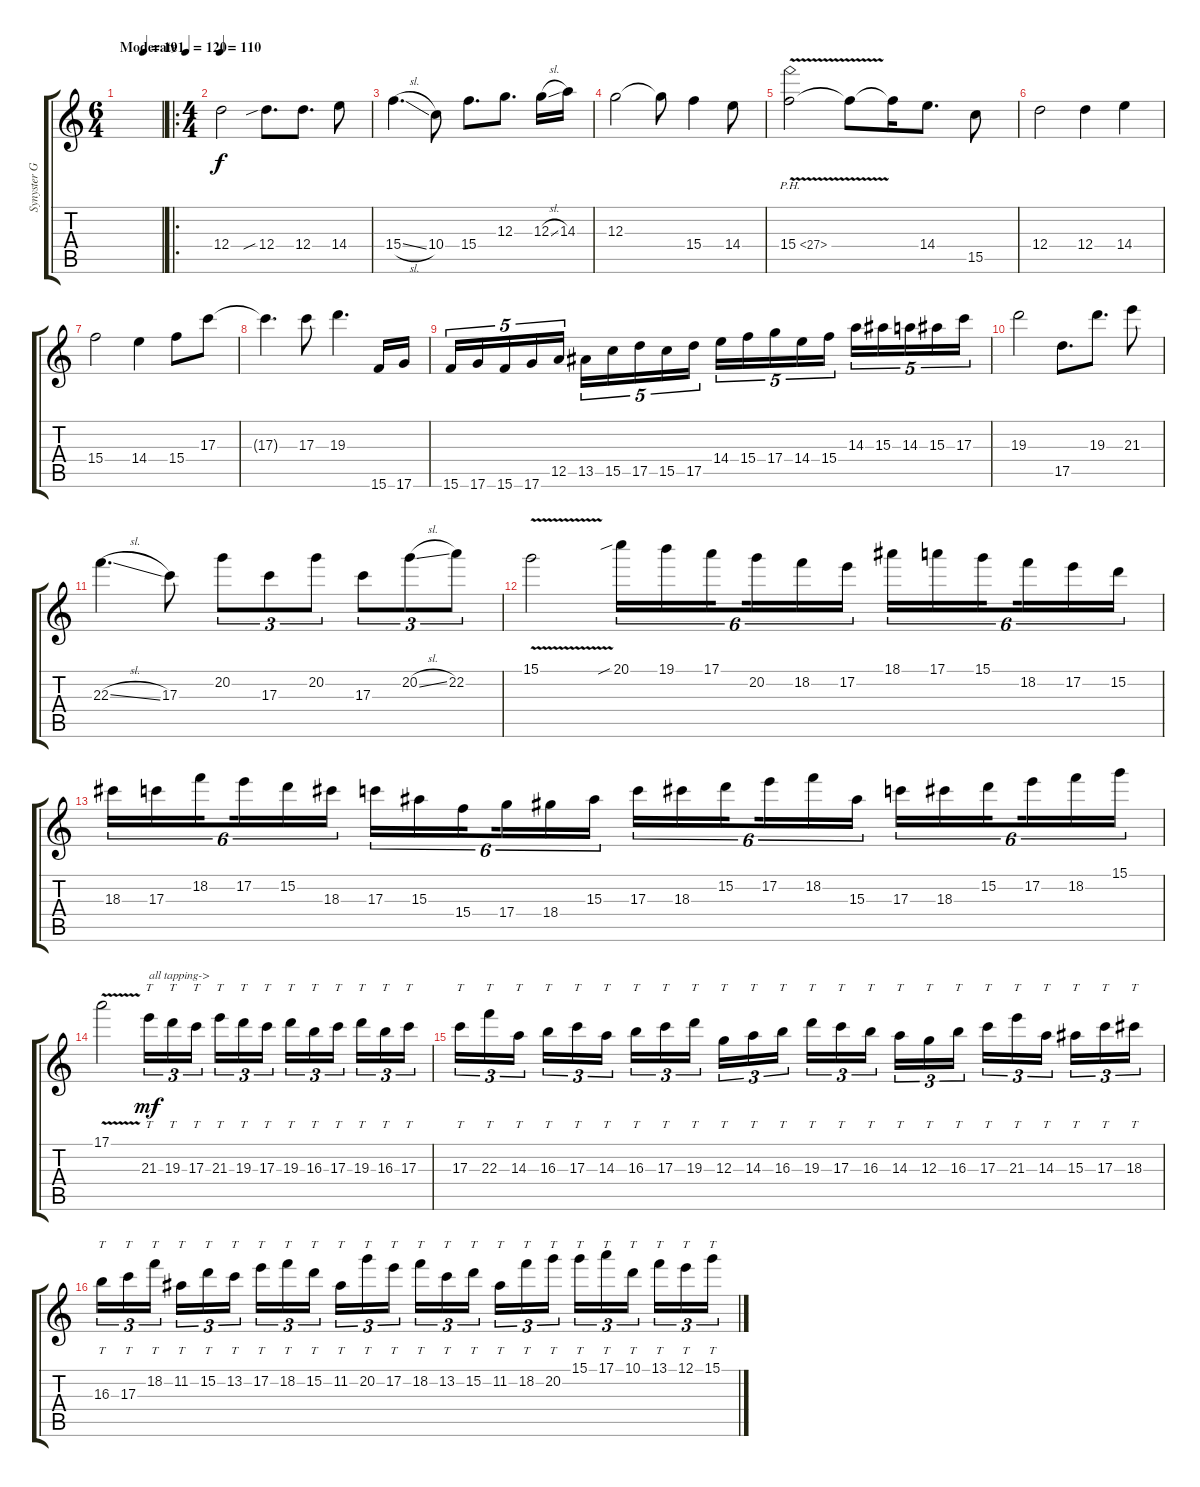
\track ("Synyster Gates" "Synyster G") {instrument distortionguitar}
\staff {score tabs}
\tuning (E4 B3 G3 D3 A2 D2) {hide}
\ts (6 4)
\tempo (120 "Moderate")
\tempo 137
\tempo (191 0.5833333333333334)
\tempo (120 "Moderate")
\clef g2
\ks c
|
\ro
\ts (4 4)
\tempo 110
12.4.2{volume 14 instrument overdrivenguitar} 12.4{sib}.8{d} 12.4.8{d} 14.4.8 |
15.4{sl}.4{d} 10.4.8 15.4.8{d} 12.3.8{d} 12.3{sl}.16 14.3.16 |
12.3.2 12.3{t}.8 15.4.4 14.4.8 |
15.4{ph 12 v}.2 15.4{t}.8 15.4{t}.16 14.4.8{d} 15.5.8 |
12.4.2 12.4.4 14.4.4 |
15.4.2 14.4.4 15.4.8 17.3.8 |
17.3{t}.4{d} 17.3.8 19.3.4{d} 15.6.16 17.6.16 |
15.6.16{tu (5 4)} 17.6.16{tu (5 4)} 15.6.16{tu (5 4)} 17.6.16{tu (5 4)} 12.5.16{tu (5 4)} 13.5.16{tu (5 4)} 15.5.16{tu (5 4)} 17.5.16{tu (5 4)} 15.5.16{tu (5 4)} 17.5.16{tu (5 4)} 14.4.16{tu (5 4)} 15.4.16{tu (5 4)} 17.4.16{tu (5 4)} 14.4.16{tu (5 4)} 15.4.16{tu (5 4)} 14.3.16{tu (5 4)} 15.3.16{tu (5 4)} 14.3.16{tu (5 4)} 15.3.16{tu (5 4)} 17.3.16{tu (5 4)} |
19.3.2 17.5.8{d} 19.3.8{d} 21.3.8 |
22.3{sl}.4{d} 17.3.8 20.2.8{tu (3 2) volume 14 instrument overdrivenguitar} 17.3.8{tu (3 2)} 20.2.8{tu (3 2)} 17.3.8{tu (3 2)} 20.2{sl}.8{tu (3 2)} 22.2.8{tu (3 2)} |
15.1{v}.2 20.1{sib}.16{tu (6 4)} 19.1.16{tu (6 4)} 17.1.16{tu (6 4) beam splitsecondary} 20.2.16{tu (6 4)} 18.2.16{tu (6 4)} 17.2.16{tu (6 4)} 18.1.16{tu (6 4)} 17.1.16{tu (6 4)} 15.1.16{tu (6 4) beam splitsecondary} 18.2.16{tu (6 4)} 17.2.16{tu (6 4)} 15.2.16{tu (6 4)} |
18.3.16{tu (6 4)} 17.3.16{tu (6 4)} 18.2.16{tu (6 4) beam splitsecondary} 17.2.16{tu (6 4)} 15.2.16{tu (6 4)} 18.3.16{tu (6 4)} 17.3.16{tu (6 4)} 15.3.16{tu (6 4)} 15.4.16{tu (6 4) beam splitsecondary} 17.4.16{tu (6 4)} 18.4.16{tu (6 4)} 15.3.16{tu (6 4)} 17.3.16{tu (6 4)} 18.3.16{tu (6 4)} 15.2.16{tu (6 4) beam splitsecondary} 17.2.16{tu (6 4)} 18.2.16{tu (6 4)} 15.3.16{tu (6 4)} 17.3.16{tu (6 4)} 18.3.16{tu (6 4)} 15.2.16{tu (6 4) beam splitsecondary} 17.2.16{tu (6 4)} 18.2.16{tu (6 4)} 15.1.16{tu (6 4)} |
17.1{v}.2 21.3.16{tt tu (3 2) txt "all tapping->" dy mf} 19.3.16{tt tu (3 2)} 17.3.16{tt tu (3 2) beam splitsecondary} 21.3.16{tt tu (3 2)} 19.3.16{tt tu (3 2)} 17.3.16{tt tu (3 2)} 19.3.16{tt tu (3 2)} 16.3.16{tt tu (3 2)} 17.3.16{tt tu (3 2) beam splitsecondary} 19.3.16{tt tu (3 2)} 16.3.16{tt tu (3 2)} 17.3.16{tt tu (3 2)} |
17.3.16{tt tu (3 2)} 22.3.16{tt tu (3 2)} 14.3.16{tt tu (3 2) beam splitsecondary} 16.3.16{tt tu (3 2)} 17.3.16{tt tu (3 2)} 14.3.16{tt tu (3 2)} 16.3.16{tt tu (3 2)} 17.3.16{tt tu (3 2)} 19.3.16{tt tu (3 2) beam splitsecondary} 12.3.16{tt tu (3 2)} 14.3.16{tt tu (3 2)} 16.3.16{tt tu (3 2)} 19.3.16{tt tu (3 2)} 17.3.16{tt tu (3 2)} 16.3.16{tt tu (3 2) beam splitsecondary} 14.3.16{tt tu (3 2)} 12.3.16{tt tu (3 2)} 16.3.16{tt tu (3 2)} 17.3.16{tt tu (3 2)} 21.3.16{tt tu (3 2)} 14.3.16{tt tu (3 2) beam splitsecondary} 15.3.16{tt tu (3 2)} 17.3.16{tt tu (3 2)} 18.3.16{tt tu (3 2)} |
16.3.16{tt tu (3 2)} 17.3.16{tt tu (3 2)} 18.2.16{tt tu (3 2) beam splitsecondary} 11.2.16{tt tu (3 2)} 15.2.16{tt tu (3 2)} 13.2.16{tt tu (3 2)} 17.2.16{tt tu (3 2)} 18.2.16{tt tu (3 2)} 15.2.16{tt tu (3 2) beam splitsecondary} 11.2.16{tt tu (3 2)} 20.2.16{tt tu (3 2)} 17.2.16{tt tu (3 2)} 18.2.16{tt tu (3 2)} 13.2.16{tt tu (3 2)} 15.2.16{tt tu (3 2) beam splitsecondary} 11.2.16{tt tu (3 2)} 18.2.16{tt tu (3 2)} 20.2.16{tt tu (3 2)} 15.1.16{tt tu (3 2)} 17.1.16{tt tu (3 2)} 10.1.16{tt tu (3 2) beam splitsecondary} 13.1.16{tt tu (3 2)} 12.1.16{tt tu (3 2)} 15.1.16{tt tu (3 2)}
